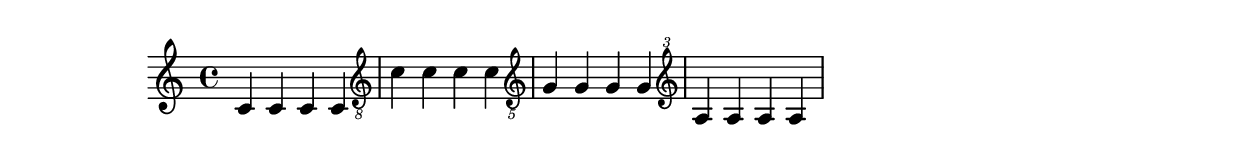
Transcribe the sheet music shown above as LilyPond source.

%% Do not edit this file; it is automatically
%% generated from LSR http://lsr.dsi.unimi.it
%% This file is in the public domain.
\version "2.13.29"

\header {
  lsrtags = "pitches"

  texidoc = "
Clefs can be transposed by arbitrary amounts, not just by octaves.

"
  doctitle = "Clefs can be transposed by arbitrary amounts"
} % begin verbatim

\relative c' {
  \clef treble
  c4 c c c
  \clef "treble_8"
  c4 c c c
  \clef "treble_5"
  c4 c c c
  \clef "treble^3"
  c4 c c c
}

